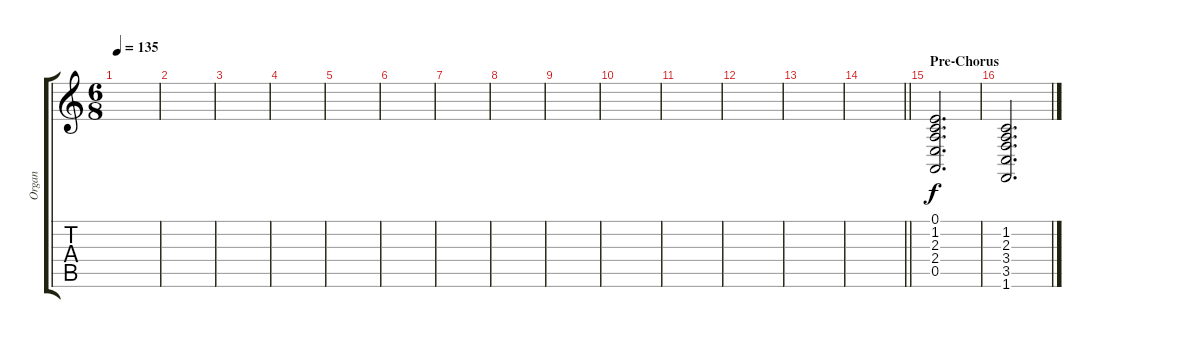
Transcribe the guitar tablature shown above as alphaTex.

\track ("Organ" "Organ") {instrument churchorgan}
\staff {score tabs}
\tuning (E4 B3 G3 D3 A2 E2) {hide}
\ts (6 8)
\tempo 135
\clef g2
\ks c
|
|
|
|
|
|
|
|
|
|
|
|
|
\barLineRight lightlight
|
\section ("" "Pre-Chorus")
(0.1 1.2 2.3 2.4 0.5).2{d} |
(1.2 2.3 3.4 3.5 1.6).2{d}
